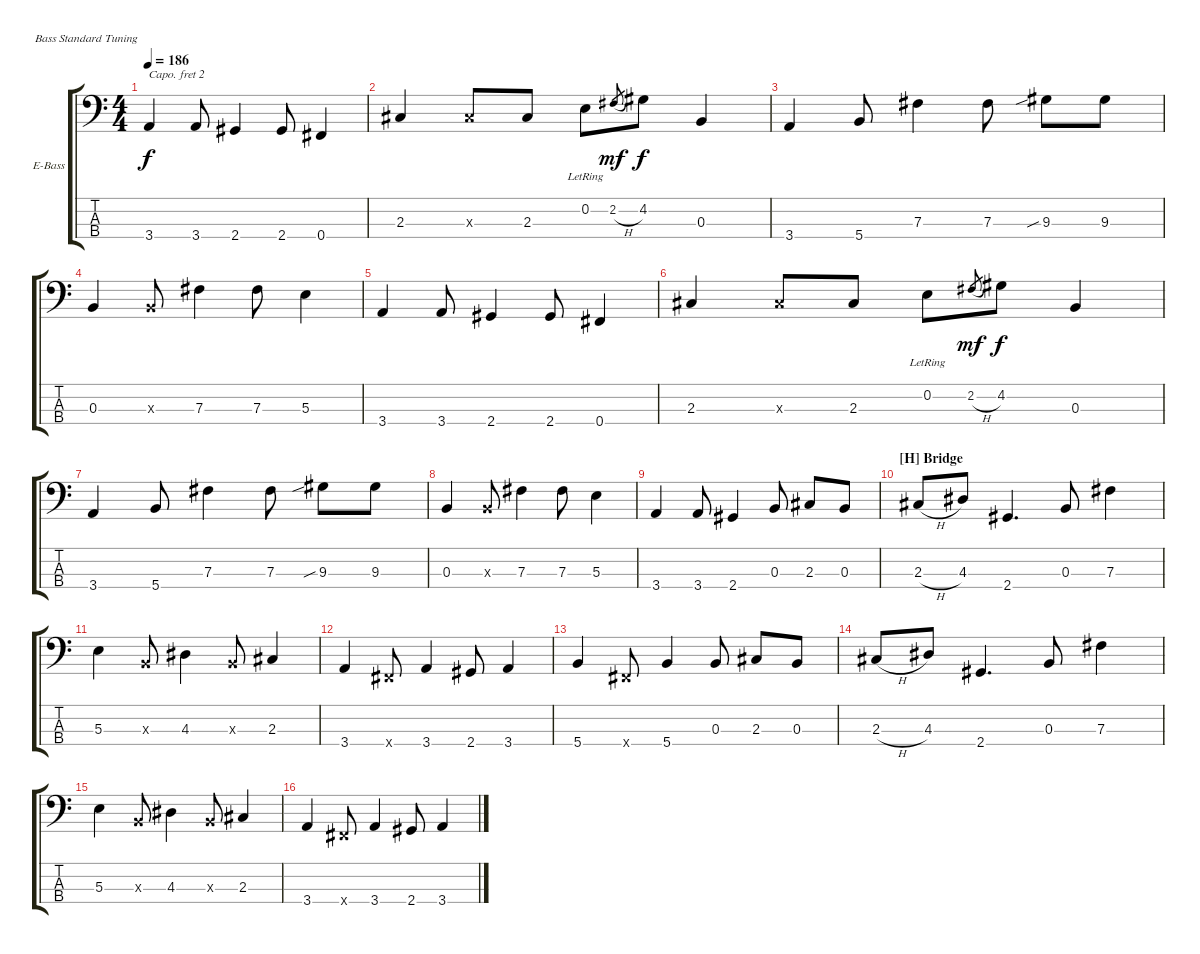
\bracketExtendMode groupsimilarinstruments
\firstSystemTrackNameOrientation horizontal
\otherSystemsTrackNameOrientation horizontal
\track ("Andy" "E-Bass") {instrument electricbasspick}
\staff {score tabs}
\capo 2
\tuning (G2 D2 A1 E1)
\ts (4 4)
\tempo 186
\clef f4
\ks c
3.4.4{dy f} 3.4.8 2.4.4 2.4.8 0.4.4 |
2.3.4 2.3{x}.8 2.3.8 0.2{lr}.8 2.2{h}.8{gr dy mf} 4.2.8{dy f} 0.3.4 |
3.4.4 5.4.8 7.3.4 7.3.8 9.3{sib}.8 9.3.8 |
0.3.4 0.3{x}.8 7.3.4 7.3.8 5.3.4 |
3.4.4 3.4.8 2.4.4 2.4.8 0.4.4 |
2.3.4 2.3{x}.8 2.3.8 0.2{lr}.8 2.2{h}.8{gr dy mf} 4.2.8{dy f} 0.3.4 |
3.4.4 5.4.8 7.3.4 7.3.8 9.3{sib}.8 9.3.8 |
0.3.4 0.3{x}.8 7.3.4 7.3.8 5.3.4 |
3.4.4 3.4.8 2.4.4 0.3.8 2.3.8 0.3.8 |
\section ("H" "Bridge")
2.3{h}.8 4.3.8 2.4.4{d} 0.3.8 7.3.4 |
5.3.4 0.3{x}.8 4.3.4 0.3{x}.8 2.3.4 |
3.4.4 0.4{x}.8 3.4.4 2.4.8 3.4.4 |
5.4.4 0.4{x}.8 5.4.4 0.3.8 2.3.8 0.3.8 |
2.3{h}.8 4.3.8 2.4.4{d} 0.3.8 7.3.4 |
5.3.4 0.3{x}.8 4.3.4 0.3{x}.8 2.3.4 |
3.4.4 0.4{x}.8 3.4.4 2.4.8 3.4.4
